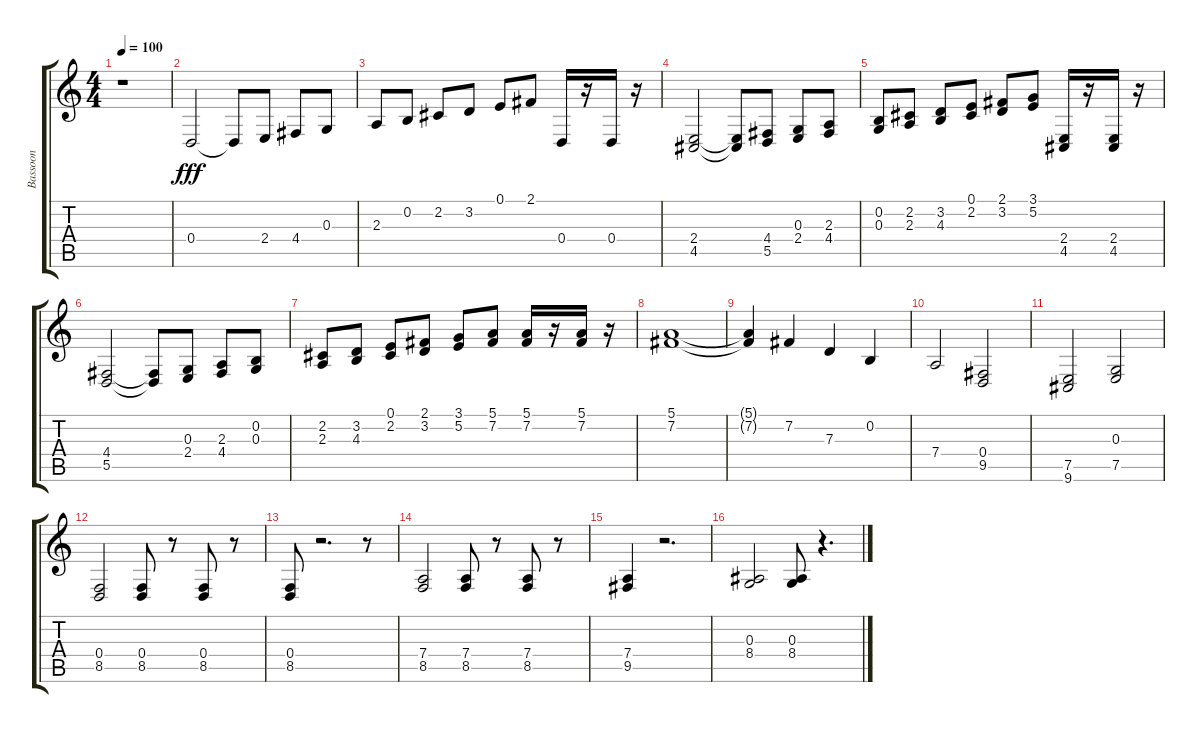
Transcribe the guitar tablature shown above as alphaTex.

\track ("Bassoon" "Bassoon") {instrument bassoon}
\staff {score tabs}
\tuning (E4 B3 G3 D3 A2 E2) {hide}
\ts (4 4)
\tempo 100
\clef g2
\ks c
r.1{dy fff} |
0.4.2 0.4{t}.8 2.4.8 4.4.8 0.3.8 |
2.3.8 0.2.8 2.2.8 3.2.8 0.1.8 2.1.8 0.4.16 r.16 0.4.16 r.16 |
(2.4 4.5).2 (2.4{t} 4.5{t}).8 (4.4 5.5).8 (0.3 2.4).8 (2.3 4.4).8 |
(0.2 0.3).8 (2.2 2.3).8 (3.2 4.3).8 (0.1 2.2).8 (2.1 3.2).8 (3.1 5.2).8 (2.4 4.5).16 r.16 (2.4 4.5).16 r.16 |
(4.4 5.5).2 (4.4{t} 5.5{t}).8 (0.3 2.4).8 (2.3 4.4).8 (0.2 0.3).8 |
(2.2 2.3).8 (3.2 4.3).8 (0.1 2.2).8 (2.1 3.2).8 (3.1 5.2).8 (5.1 7.2).8 (5.1 7.2).16 r.16 (5.1 7.2).16 r.16 |
(5.1 7.2).1 |
(5.1{t} 7.2{t}).4 7.2.4 7.3.4 0.2.4 |
7.4.2 (0.4 9.5).2 |
(7.5 9.6).2 (0.3 7.5).2 |
(0.4 8.5).2 (0.4 8.5).8 r.8 (0.4 8.5).8 r.8 |
(0.4 8.5).8 r.2{d} r.8 |
(7.4 8.5).2 (7.4 8.5).8 r.8 (7.4 8.5).8 r.8 |
(7.4 9.5).4 r.2{d} |
(0.3 8.4).2 (0.3 8.4).8 r.4{d}
